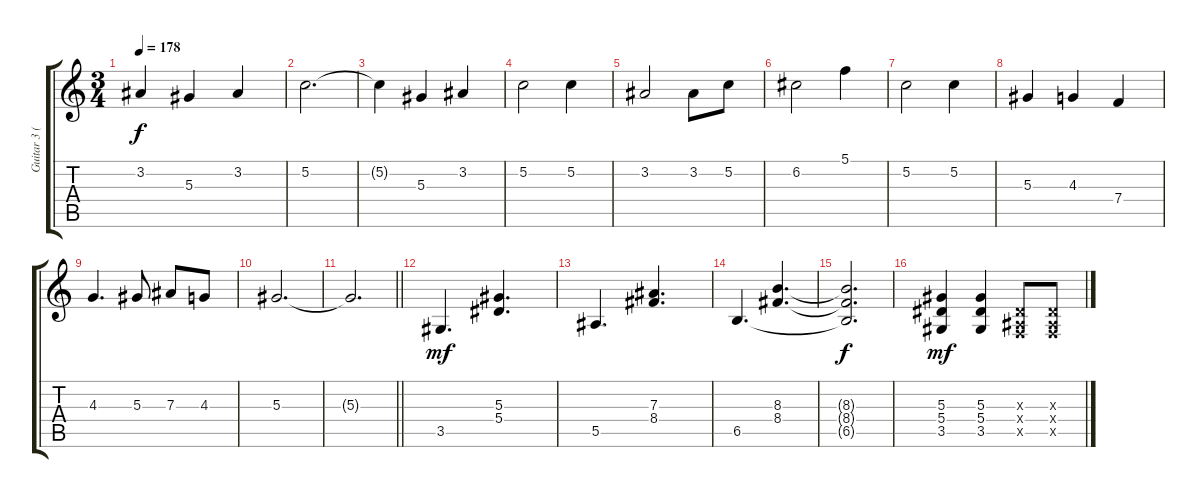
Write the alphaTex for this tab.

\track ("Guitar 3 (Rhytm)" "Guitar 3 (") {instrument distortionguitar}
\staff {score tabs}
\tuning (C4 G3 Eb3 Bb2 F2 C2) {hide}
\ts (3 4)
\tempo 178
\clef g2
\ks c
3.2.4{dy f} 5.3.4 3.2.4 |
5.2.2{d} |
5.2{t}.4 5.3.4 3.2.4 |
5.2.2 5.2.4 |
3.2.2 3.2.8 5.2.8 |
6.2.2 5.1.4 |
5.2.2 5.2.4 |
5.3.4 4.3.4 7.4.4 |
4.3.4{d} 5.3.8 7.3.8 4.3.8 |
5.3.2{d} |
\barLineRight lightlight
5.3{t}.2{d} |
3.5.4{d dy mf volume 12 balance 14 instrument distortionguitar} (5.3 5.4).4{d} |
5.5.4{d} (7.3 8.4).4{d} |
6.5.4{d} (8.3 8.4).4{d} |
(8.3{t} 8.4{t} 6.5{t}).2{d dy f} |
(5.3 5.4 3.5).4{dy mf} (5.3 5.4 3.5).4 (0.3{x} 0.4{x} 0.5{x}).8 (0.3{x} 0.4{x} 0.5{x}).8
